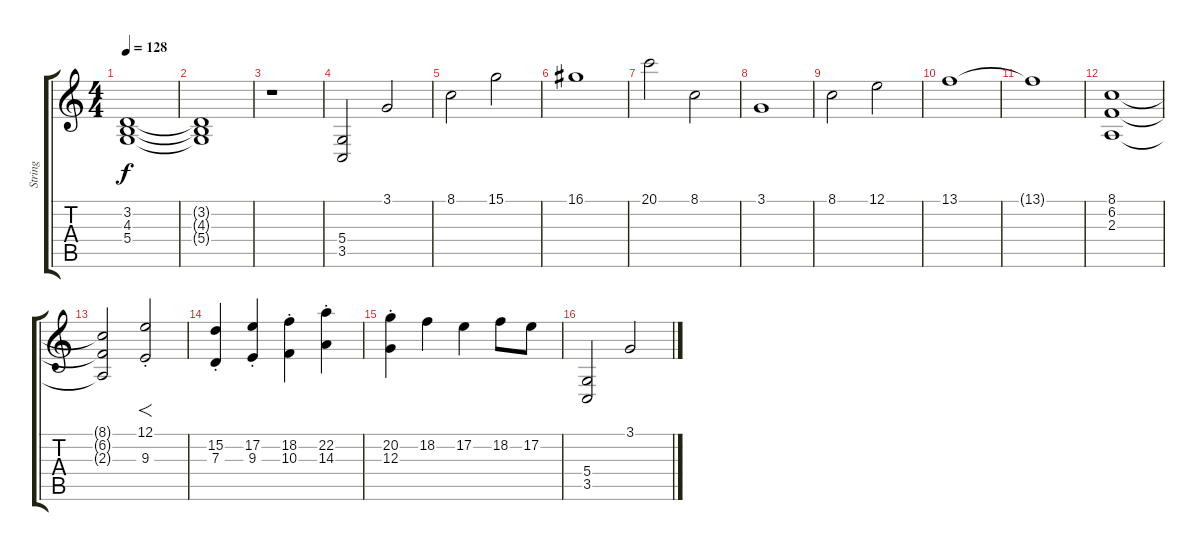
\track ("String" "String") {instrument stringensemble2}
\staff {score tabs}
\tuning (E4 B3 G3 D3 A2 E2) {hide}
\ts (4 4)
\tempo 128
\clef g2
\ks c
(3.2{t} 4.3{t} 5.4{t}).1{dy f} |
(3.2{t} 4.3{t} 5.4{t}).1 |
r.1 |
(5.4 3.5).2 3.1.2 |
8.1.2 15.1.2 |
16.1.1 |
20.1.2 8.1.2 |
3.1.1 |
8.1.2 12.1.2 |
13.1.1 |
13.1{t}.1 |
(8.1 6.2 2.3).1 |
(8.1{t} 6.2{t} 2.3{t}).2 (12.1 9.3{st}).2{f volume 11} |
(15.2{st} 7.3{st}).4{volume 11} (17.2{st} 9.3{st}).4 (18.2{st} 10.3{st}).4 (22.2{st} 14.3{st}).4 |
(20.2 12.3{st}).4 18.2.4{volume 10} 17.2.4 18.2.8 17.2.8 |
(5.4 3.5).2{volume 6} 3.1.2
